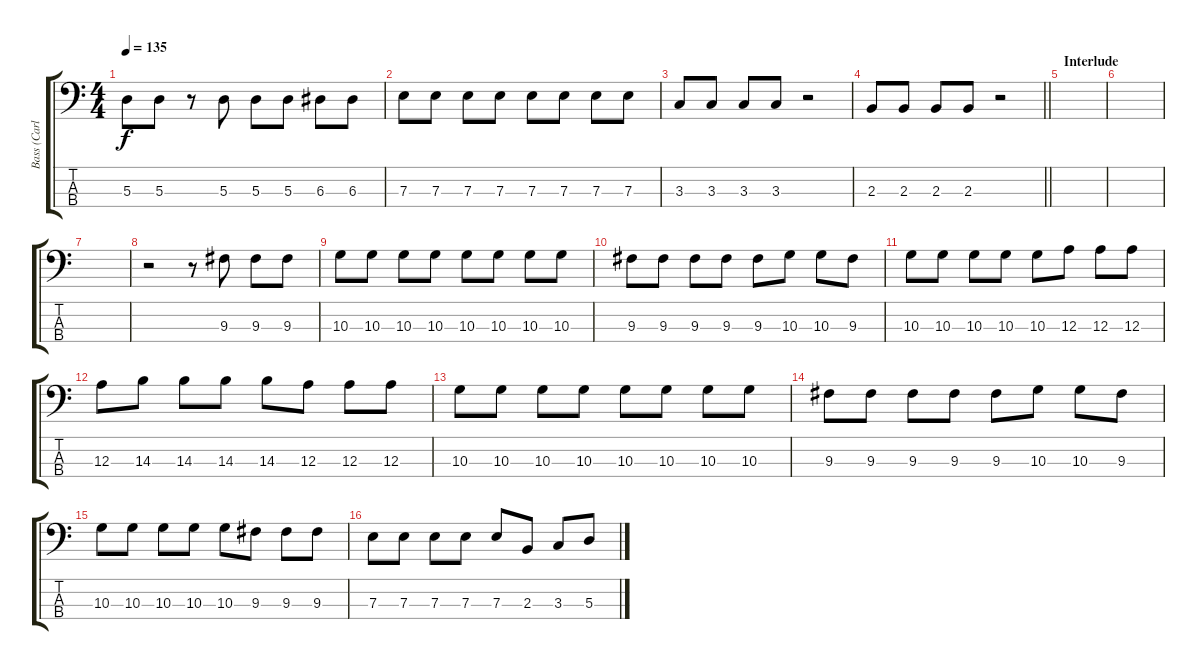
\track ("Bass (Carlos Dengler)" "Bass (Carl") {instrument electricbasspick}
\staff {score tabs}
\tuning (G2 D2 A1 D1) {hide}
\ts (4 4)
\tempo 135
\clef f4
\ks c
5.3.8{dy f} 5.3.8 r.8 5.3.8 5.3.8 5.3.8 6.3.8 6.3.8 |
7.3.8 7.3.8 7.3.8 7.3.8 7.3.8 7.3.8 7.3.8 7.3.8 |
3.3.8 3.3.8 3.3.8 3.3.8 r.2 |
\barLineRight lightlight
2.3.8 2.3.8 2.3.8 2.3.8 r.2 |
\section ("" "Interlude")
|
|
|
r.2 r.8 9.3.8 9.3.8 9.3.8 |
10.3.8 10.3.8 10.3.8 10.3.8 10.3.8 10.3.8 10.3.8 10.3.8 |
9.3.8 9.3.8 9.3.8 9.3.8 9.3.8 10.3.8 10.3.8 9.3.8 |
10.3.8 10.3.8 10.3.8 10.3.8 10.3.8 12.3.8 12.3.8 12.3.8 |
12.3.8 14.3.8 14.3.8 14.3.8 14.3.8 12.3.8 12.3.8 12.3.8 |
10.3.8 10.3.8 10.3.8 10.3.8 10.3.8 10.3.8 10.3.8 10.3.8 |
9.3.8 9.3.8 9.3.8 9.3.8 9.3.8 10.3.8 10.3.8 9.3.8 |
10.3.8 10.3.8 10.3.8 10.3.8 10.3.8 9.3.8 9.3.8 9.3.8 |
7.3.8 7.3.8 7.3.8 7.3.8 7.3.8 2.3.8 3.3.8 5.3.8
